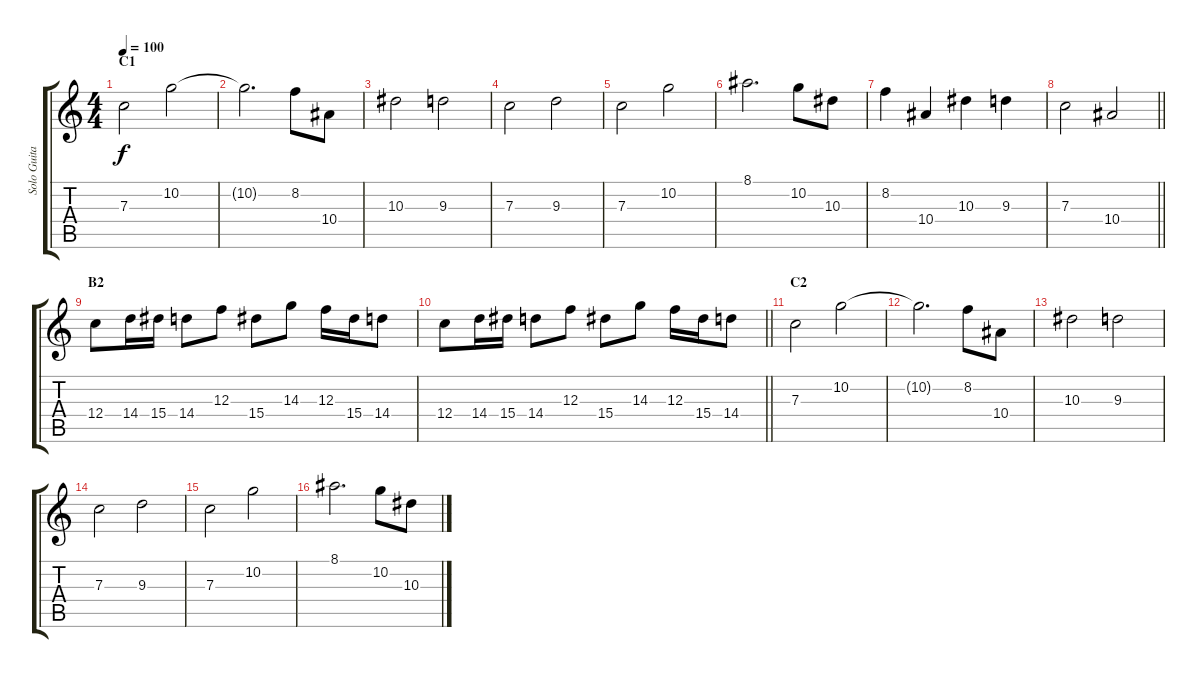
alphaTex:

\track ("Solo Guitar" "Solo Guita") {instrument distortionguitar}
\staff {score tabs}
\tuning (D4 A3 F3 C3 G2 C2) {hide}
\ts (4 4)
\section ("" "C1")
\tempo 100
\clef g2
\ks c
7.3.2{dy f} 10.2.2 |
10.2{t}.2{d} 8.2.8 10.4.8 |
10.3.2 9.3.2 |
7.3.2 9.3.2 |
7.3.2 10.2.2 |
8.1.2{d} 10.2.8 10.3.8 |
8.2.4 10.4.4 10.3.4 9.3.4 |
\barLineRight lightlight
7.3.2 10.4.2 |
\section ("" "B2")
12.4.8 14.4.16 15.4.16 14.4.8 12.3.8 15.4.8 14.3.8 12.3.16 15.4.16 14.4.8 |
\barLineRight lightlight
12.4.8 14.4.16 15.4.16 14.4.8 12.3.8 15.4.8 14.3.8 12.3.16 15.4.16 14.4.8 |
\section ("" "C2")
7.3.2 10.2.2 |
10.2{t}.2{d} 8.2.8 10.4.8 |
10.3.2 9.3.2 |
7.3.2 9.3.2 |
7.3.2 10.2.2 |
8.1.2{d} 10.2.8 10.3.8
